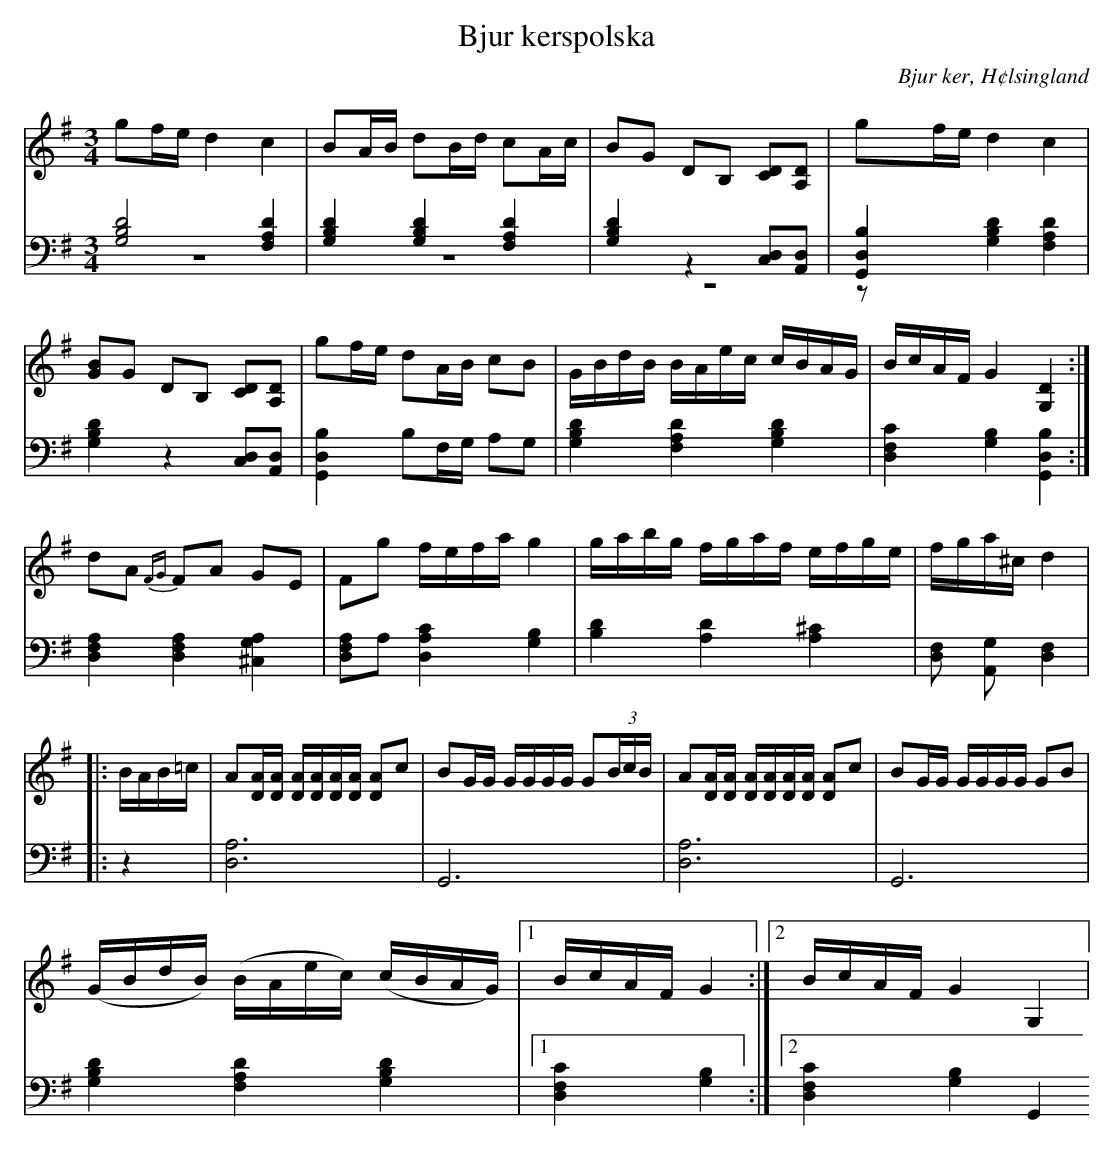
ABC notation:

X:1
T: Bjur kerspolska
O: Bjur ker, H¢lsingland
M: 3/4
L: 1/8
K: G
V:1
V:2
V:3 merge
V:1
gf/e/ d2 c2|BA/B/ dB/d/ cA/c/| BG DB, [CD][A,D]|gf/e/ d2 c2|
[GB]G DB, [CD][A,D] |gf/e/ dA/B/ cB|G/B/d/B/ B/A/e/c/ c/B/A/G/|B/c/A/F/ G2 [G,2D2]:|
dA {FG}FA GE|Fg f/e/f/a/ g2|g/a/b/g/ f/g/a/f/ e/f/g/e/ |f/g/a/^c/ d2 |
|:B/A/B/=c/|A[D/A/][D/A/] [D/A/][D/A/][D/A/][D/A/] [DA]c|BG/G/ G/G/G/G/ G(3B/c/B/|A[D/A/][D/A/] [D/A/][D/A/][D/A/][D/A/] [DA]c|BG/G/ G/G/G/G/ GB|
(G/B/d/B/) (B/A/e/c/) (c/B/A/G/)|1 B/c/A/F/ G2:|2 B/c/A/F/ G2 G,2|
V:2
[G,4B,4D4] [F,2A,2 D2]|[G,2B,2D2] [G,2B,2D2] [F,2A,2 D2]|[G,2B,2D2] z2 [C,D,][A,,D,]|[G,,2D,2B,2] [G,2B,2D2] [F,2A,2 D2]|[G,2B,2D2] z2 [C,D,][A,,D,]|
[G,,2D,2B,2] B,F,/G,/ A,G,|[G,2B,2D2] [F,2A,2 D2] [G,2B,2D2]|[D,2F,2C2] [G,2B,2][G,,2D,2B,2]:|
[D,2F,2A,2] [D,2F,2A,2] [^C,2G,2A,2]|[D,F,A,]A, [D,2A,2C2] [G,2B,2]|[B,2D2] [A,2D2] [A,2^C2]|[D,F,] [A,,G,] [D,2F,2]|
|:z2|[D,6A,6]|G,,6|[D,6A,6]|G,,6|
[G,2B,2D2] [F,2A,2 D2] [G,2B,2D2]|1 [D,2F,2C2] [G,2B,2] :|2 [D,2F,2C2] [G,2B,2] G,,2
V:3  clef=bass
z6|z6|z6|1z:|2 |
